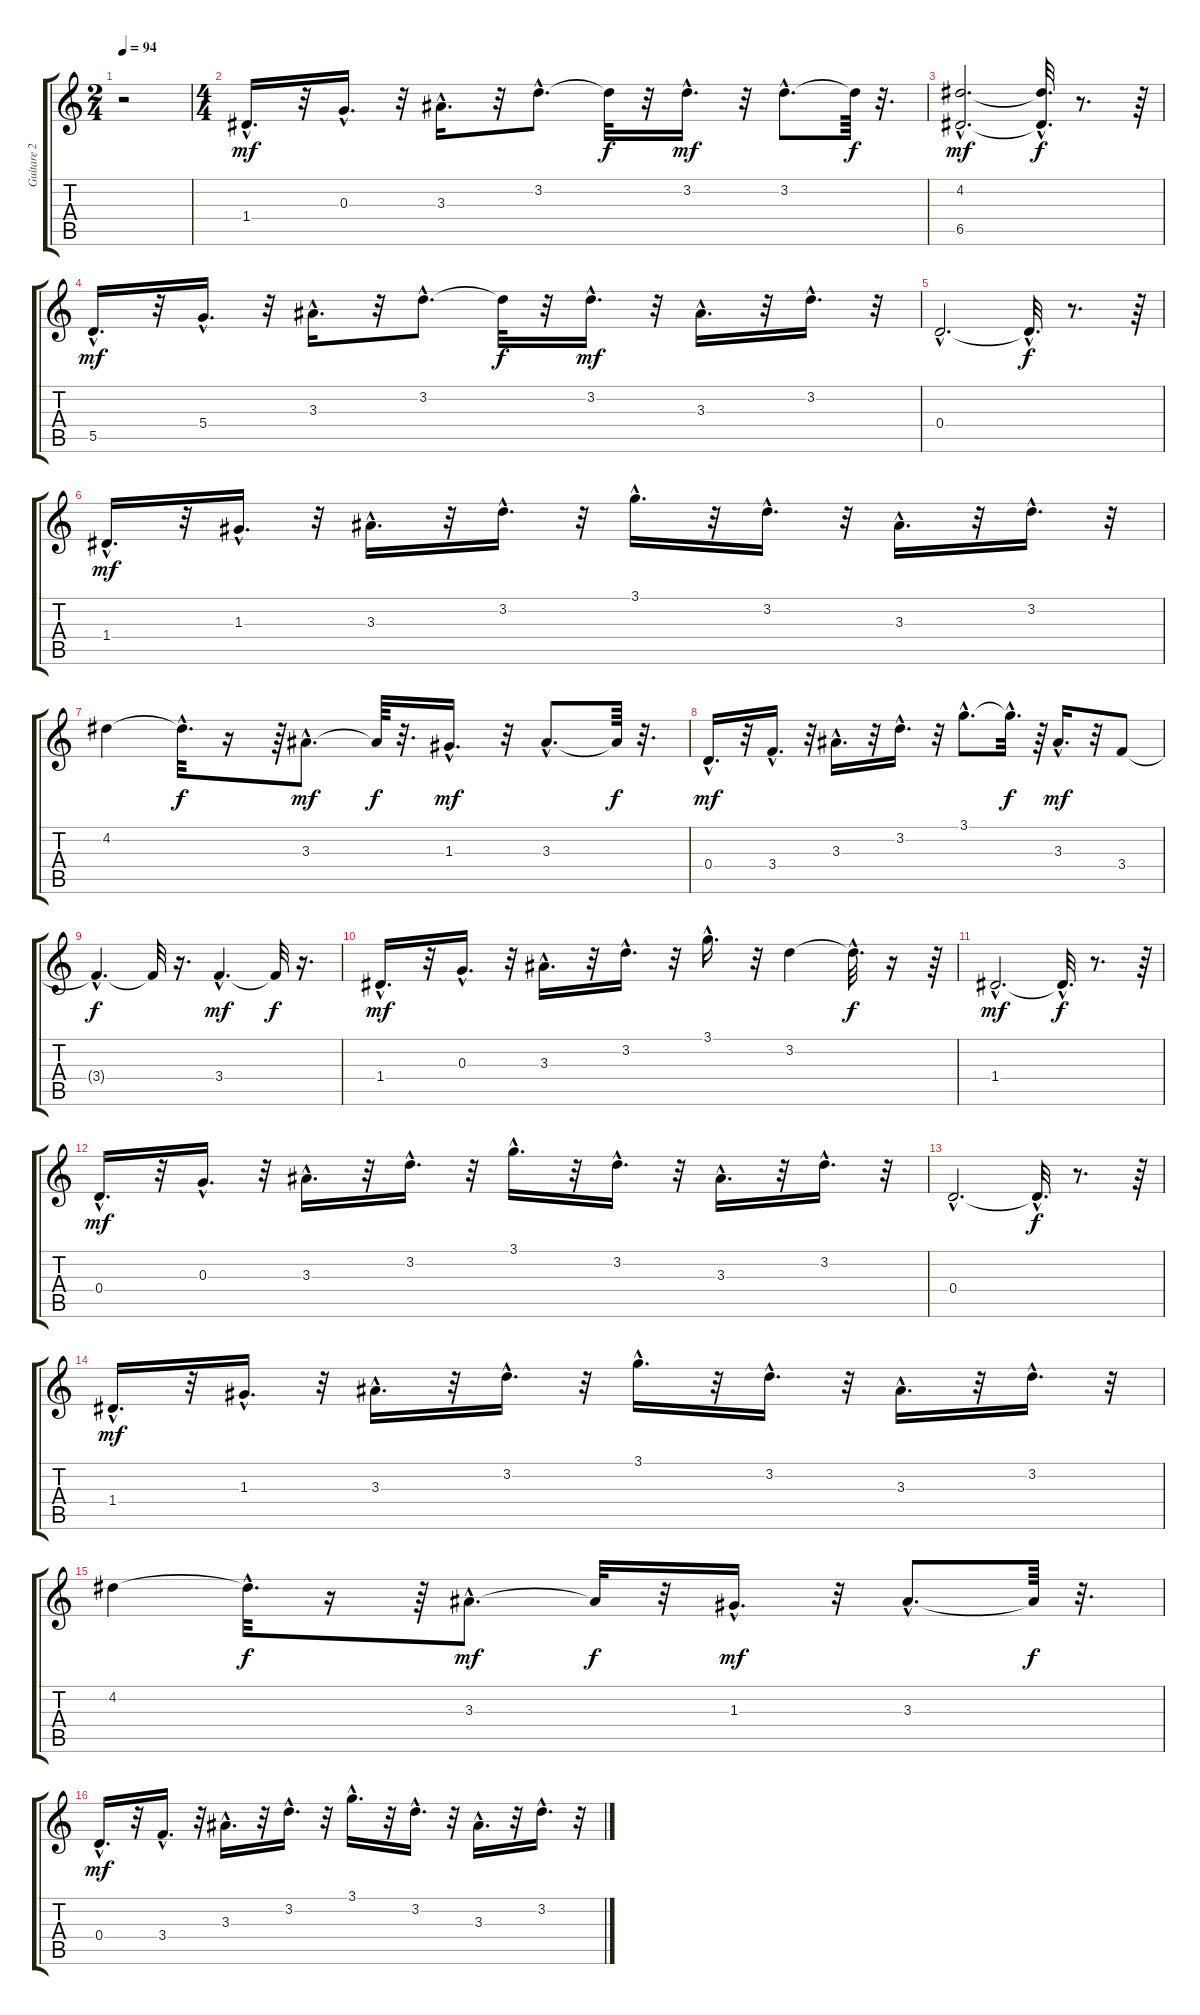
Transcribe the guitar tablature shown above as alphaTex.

\track ("Guitare 2" "Guitare 2") {instrument acousticguitarnylon}
\staff {score tabs}
\tuning (E4 B3 G3 D3 A2 E2) {hide}
\ts (2 4)
\tempo 94
\clef g2
\ks c
r.2{dy mf instrument acousticguitarnylon} |
\ts (4 4)
1.4{hac}.16{d} r.32 0.3{hac}.16{d} r.32 3.3{hac}.16{d} r.32 3.2{hac}.8{d} 3.2{t}.32{dy f} r.32 3.2{hac}.16{d dy mf} r.32 3.2{hac}.8{d} 3.2{t}.64{dy f} r.32{d} |
(4.2{hac} 6.5{hac}).2{d dy mf} (4.2{hac t} 6.5{hac t}).32{d dy f} r.8{d} r.64 |
5.5{hac}.16{d dy mf} r.32 5.4{hac}.16{d} r.32 3.3{hac}.16{d} r.32 3.2{hac}.8{d} 3.2{t}.32{dy f} r.32 3.2{hac}.16{d dy mf} r.32 3.3{hac}.16{d} r.32 3.2{hac}.16{d} r.32 |
0.4{hac}.2{d} 0.4{hac t}.32{d dy f} r.8{d} r.64 |
1.4{hac}.16{d dy mf} r.32 1.3{hac}.16{d} r.32 3.3{hac}.16{d} r.32 3.2{hac}.16{d} r.32 3.1{hac}.16{d} r.32 3.2{hac}.16{d} r.32 3.3{hac}.16{d} r.32 3.2{hac}.16{d} r.32 |
4.2.4 4.2{hac t}.32{d dy f} r.16 r.64 3.3{hac}.8{d dy mf} 3.3{t}.64{dy f} r.32{d} 1.3{hac}.16{d dy mf} r.32 3.3{hac}.8{d} 3.3{t}.64{dy f} r.32{d} |
0.4{hac}.16{d dy mf} r.32 3.4{hac}.16{d} r.32 3.3{hac}.16{d} r.32 3.2{hac}.16{d} r.32 3.1{hac}.8{d} 3.1{hac t}.32{d dy f} r.64 3.3{hac}.16{d dy mf} r.32 3.4.8 |
3.4{hac t}.4{d dy f} 3.4{t}.32 r.16{d} 3.4{hac}.4{d dy mf} 3.4{t}.32{dy f} r.16{d} |
1.4{hac}.16{d dy mf} r.32 0.3{hac}.16{d} r.32 3.3{hac}.16{d} r.32 3.2{hac}.16{d} r.32 3.1{hac}.16{d} r.32 3.2.4 3.2{hac t}.32{d dy f} r.16 r.64 |
1.4{hac}.2{d dy mf} 1.4{hac t}.32{d dy f} r.8{d} r.64 |
0.4{hac}.16{d dy mf} r.32 0.3{hac}.16{d} r.32 3.3{hac}.16{d} r.32 3.2{hac}.16{d} r.32 3.1{hac}.16{d} r.32 3.2{hac}.16{d} r.32 3.3{hac}.16{d} r.32 3.2{hac}.16{d} r.32 |
0.4{hac}.2{d} 0.4{hac t}.32{d dy f} r.8{d} r.64 |
1.4{hac}.16{d dy mf} r.32 1.3{hac}.16{d} r.32 3.3{hac}.16{d} r.32 3.2{hac}.16{d} r.32 3.1{hac}.16{d} r.32 3.2{hac}.16{d} r.32 3.3{hac}.16{d} r.32 3.2{hac}.16{d} r.32 |
4.2.4 4.2{hac t}.32{d dy f} r.16 r.64 3.3{hac}.8{d dy mf} 3.3{t}.32{dy f} r.32 1.3{hac}.16{d dy mf} r.32 3.3{hac}.8{d} 3.3{t}.64{dy f} r.32{d} |
0.4{hac}.16{d dy mf} r.32 3.4{hac}.16{d} r.32 3.3{hac}.16{d} r.32 3.2{hac}.16{d} r.32 3.1{hac}.16{d} r.32 3.2{hac}.16{d} r.32 3.3{hac}.16{d} r.32 3.2{hac}.16{d} r.32
